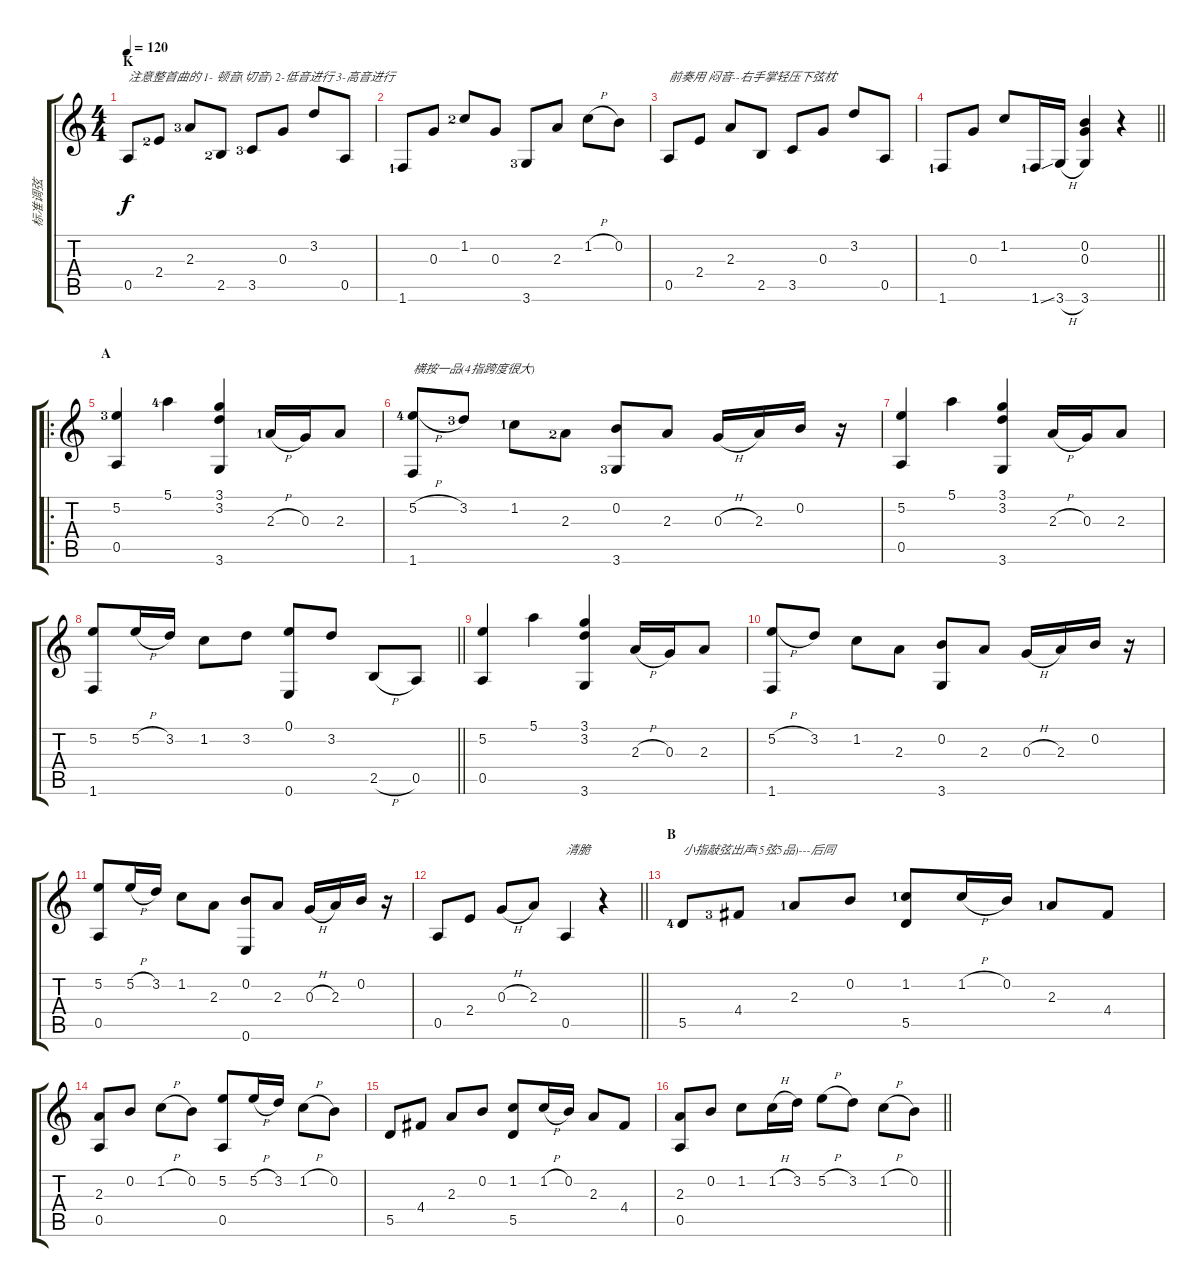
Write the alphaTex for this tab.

\track ("标准调弦" "标准调弦") {instrument acousticguitarnylon}
\staff {score tabs}
\tuning (E4 B3 G3 D3 A2 E2) {hide}
\ts (4 4)
\section ("" "K")
\tempo 120
\clef g2
\ks c
0.5.8{txt "注意整首曲的 1- 顿音(切音) 2-低音进行 3-高音进行" dy f instrument acousticguitarnylon} 2.4{lf 3}.8 2.3{lf 4}.8 2.5{lf 3}.8 3.5{lf 4}.8 0.3.8 3.2.8 0.5.8 |
1.6{lf 2}.8 0.3.8 1.2{lf 3}.8 0.3.8 3.6{lf 4}.8 2.3.8 1.2{h}.8 0.2.8 |
0.5.8{txt "前奏用 闷音--右手掌轻压下弦枕"} 2.4.8 2.3.8 2.5.8 3.5.8 0.3.8 3.2.8 0.5.8 |
\barLineRight lightlight
1.6{lf 2}.8 0.3.8 1.2.8 1.6{ss lf 2}.16 3.6{h}.16 (0.2 0.3 3.6).4 r.4 |
\ro
\section ("" "A")
(5.2{lf 4} 0.5).4 5.1{lf 5}.4 (3.1 3.2 3.6).4 2.3{h lf 2}.16 0.3.16 2.3.8 |
(5.2{h lf 5} 1.6).8{txt "横按一品(4指跨度很大)"} 3.2{lf 4}.8 1.2{lf 2}.8 2.3{lf 3}.8 (0.2 3.6{lf 4}).8 2.3.8 0.3{h}.16 2.3.16 0.2.16 r.16 |
(5.2 0.5).4 5.1.4 (3.1 3.2 3.6).4 2.3{h}.16 0.3.16 2.3.8 |
\barLineRight lightlight
(5.2 1.6).8 5.2{h}.16 3.2.16 1.2.8 3.2.8 (0.1 0.6).8 3.2.8 2.5{h}.8 0.5.8 |
(5.2 0.5).4 5.1.4 (3.1 3.2 3.6).4 2.3{h}.16 0.3.16 2.3.8 |
(5.2{h} 1.6).8 3.2.8 1.2.8 2.3.8 (0.2 3.6).8 2.3.8 0.3{h}.16 2.3.16 0.2.16 r.16 |
(5.2 0.5).8 5.2{h}.16 3.2.16 1.2.8 2.3.8 (0.2 0.6).8 2.3.8 0.3{h}.16 2.3.16 0.2.16 r.16 |
\barLineRight lightlight
0.5.8 2.4.8 0.3{h}.8 2.3.8 0.5.4{txt "清脆"} r.4 |
\section ("" "B")
5.5{lf 5}.8{txt "小指敲弦出声(5弦5品)---后同"} 4.4{lf 4}.8 2.3{lf 2}.8 0.2.8 (1.2{lf 2} 5.5).8 1.2{h}.16 0.2.16 2.3{lf 2}.8 4.4.8 |
(2.3 0.5).8 0.2.8 1.2{h}.8 0.2.8 (5.2 0.5).8 5.2{h}.16 3.2.16 1.2{h}.8 0.2.8 |
5.5.8 4.4.8 2.3.8 0.2.8 (1.2 5.5).8 1.2{h}.16 0.2.16 2.3.8 4.4.8 |
\barLineRight lightlight
(2.3 0.5).8 0.2.8 1.2.8 1.2{h}.16 3.2.16 5.2{h}.8 3.2.8 1.2{h}.8 0.2.8
